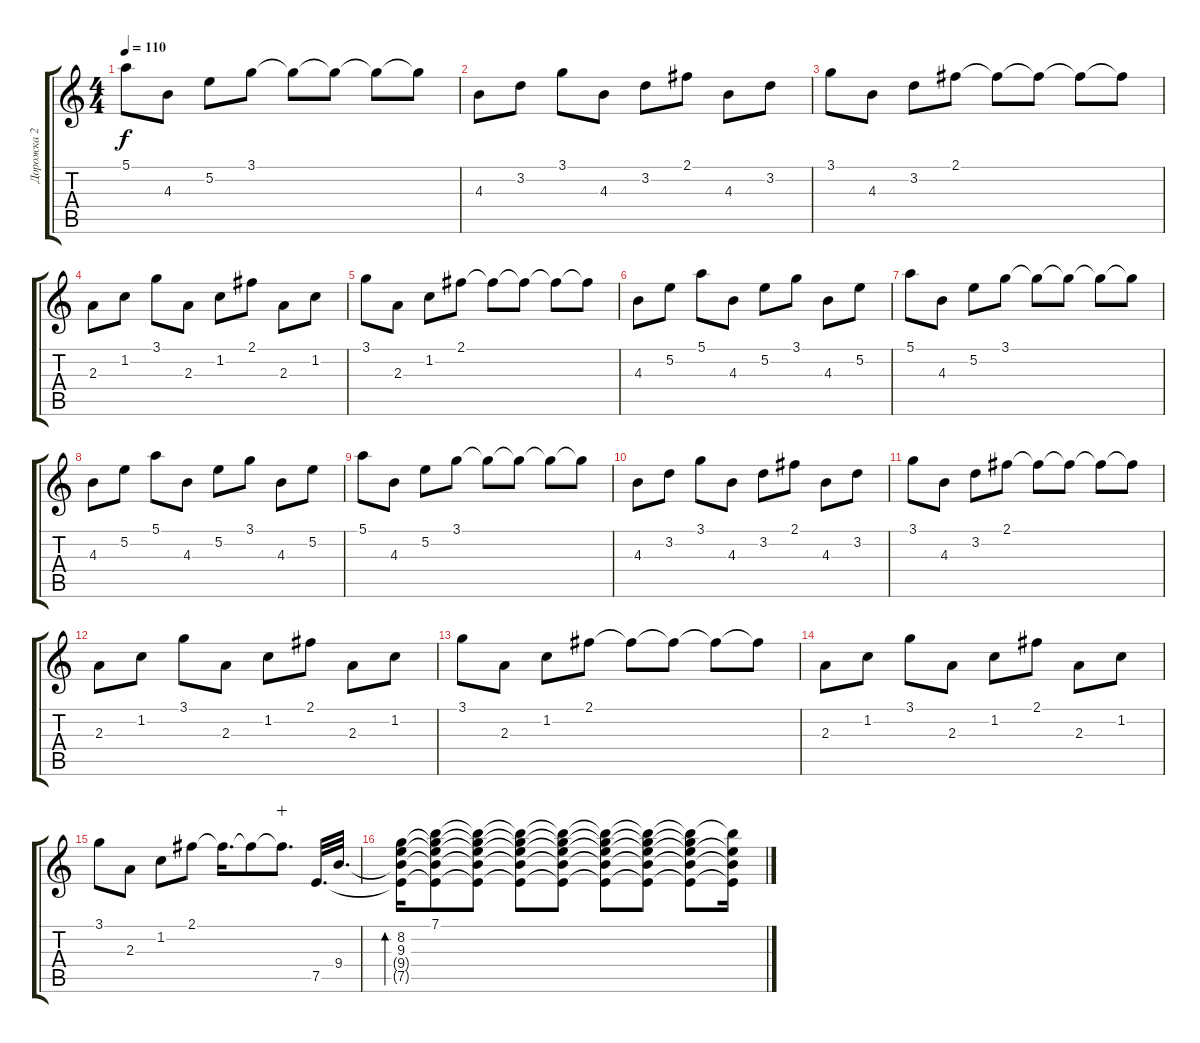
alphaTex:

\track ("Дорожка 2" "Дорожка 2") {instrument acousticguitarsteel}
\staff {score tabs}
\tuning (E4 B3 G3 D3 A2 E2) {hide}
\ts (4 4)
\tempo 110
\clef g2
\ks c
5.1.8{dy f} 4.3.8 5.2.8 3.1.8 3.1{t}.8 3.1{t}.8 3.1{t}.8 3.1{t}.8 |
4.3.8 3.2.8 3.1.8 4.3.8 3.2.8 2.1.8 4.3.8 3.2.8 |
3.1.8 4.3.8 3.2.8 2.1.8 2.1{t}.8 2.1{t}.8 2.1{t}.8 2.1{t}.8 |
2.3.8 1.2.8 3.1.8 2.3.8 1.2.8 2.1.8 2.3.8 1.2.8 |
3.1.8 2.3.8 1.2.8 2.1.8 2.1{t}.8 2.1{t}.8 2.1{t}.8 2.1{t}.8 |
4.3.8{balance 2 instrument distortionguitar} 5.2.8 5.1.8 4.3.8 5.2.8 3.1.8 4.3.8 5.2.8 |
5.1.8 4.3.8 5.2.8 3.1.8 3.1{t}.8 3.1{t}.8 3.1{t}.8 3.1{t}.8 |
4.3.8{balance 2 instrument distortionguitar} 5.2.8 5.1.8 4.3.8 5.2.8 3.1.8 4.3.8 5.2.8 |
5.1.8 4.3.8 5.2.8 3.1.8 3.1{t}.8 3.1{t}.8 3.1{t}.8 3.1{t}.8 |
4.3.8 3.2.8 3.1.8 4.3.8 3.2.8 2.1.8 4.3.8 3.2.8 |
3.1.8 4.3.8 3.2.8 2.1.8 2.1{t}.8 2.1{t}.8 2.1{t}.8 2.1{t}.8 |
2.3.8 1.2.8 3.1.8 2.3.8 1.2.8 2.1.8 2.3.8 1.2.8 |
3.1.8 2.3.8 1.2.8 2.1.8 2.1{t}.8 2.1{t}.8 2.1{t}.8 2.1{t}.8 |
2.3.8 1.2.8 3.1.8 2.3.8 1.2.8 2.1.8 2.3.8 1.2.8 |
3.1.8 2.3.8 1.2.8 2.1.8 2.1{t}.16{d} 2.1{t}.8 2.1{t}.8{d wahc} 7.5.32{d instrument acousticguitarsteel} 9.4.32{d} |
(8.2 9.3 9.4{t} 7.5{t}).16{bd 480} (7.1 8.2{t} 9.3{t} 9.4{t} 7.5{t}).8 (7.1{t} 8.2{t} 9.3{t} 9.4{t} 7.5{t}).8 (7.1{t} 8.2{t} 9.3{t} 9.4{t} 7.5{t}).8 (7.1{t} 8.2{t} 9.3{t} 9.4{t} 7.5{t}).8 (7.1{t} 8.2{t} 9.3{t} 9.4{t} 7.5{t}).8 (7.1{t} 8.2{t} 9.3{t} 9.4{t} 7.5{t}).8 (7.1{t} 8.2{t} 9.3{t} 9.4{t} 7.5{t}).8 (7.1{t} 9.3{t} 9.4{t} 7.5{t}).16
